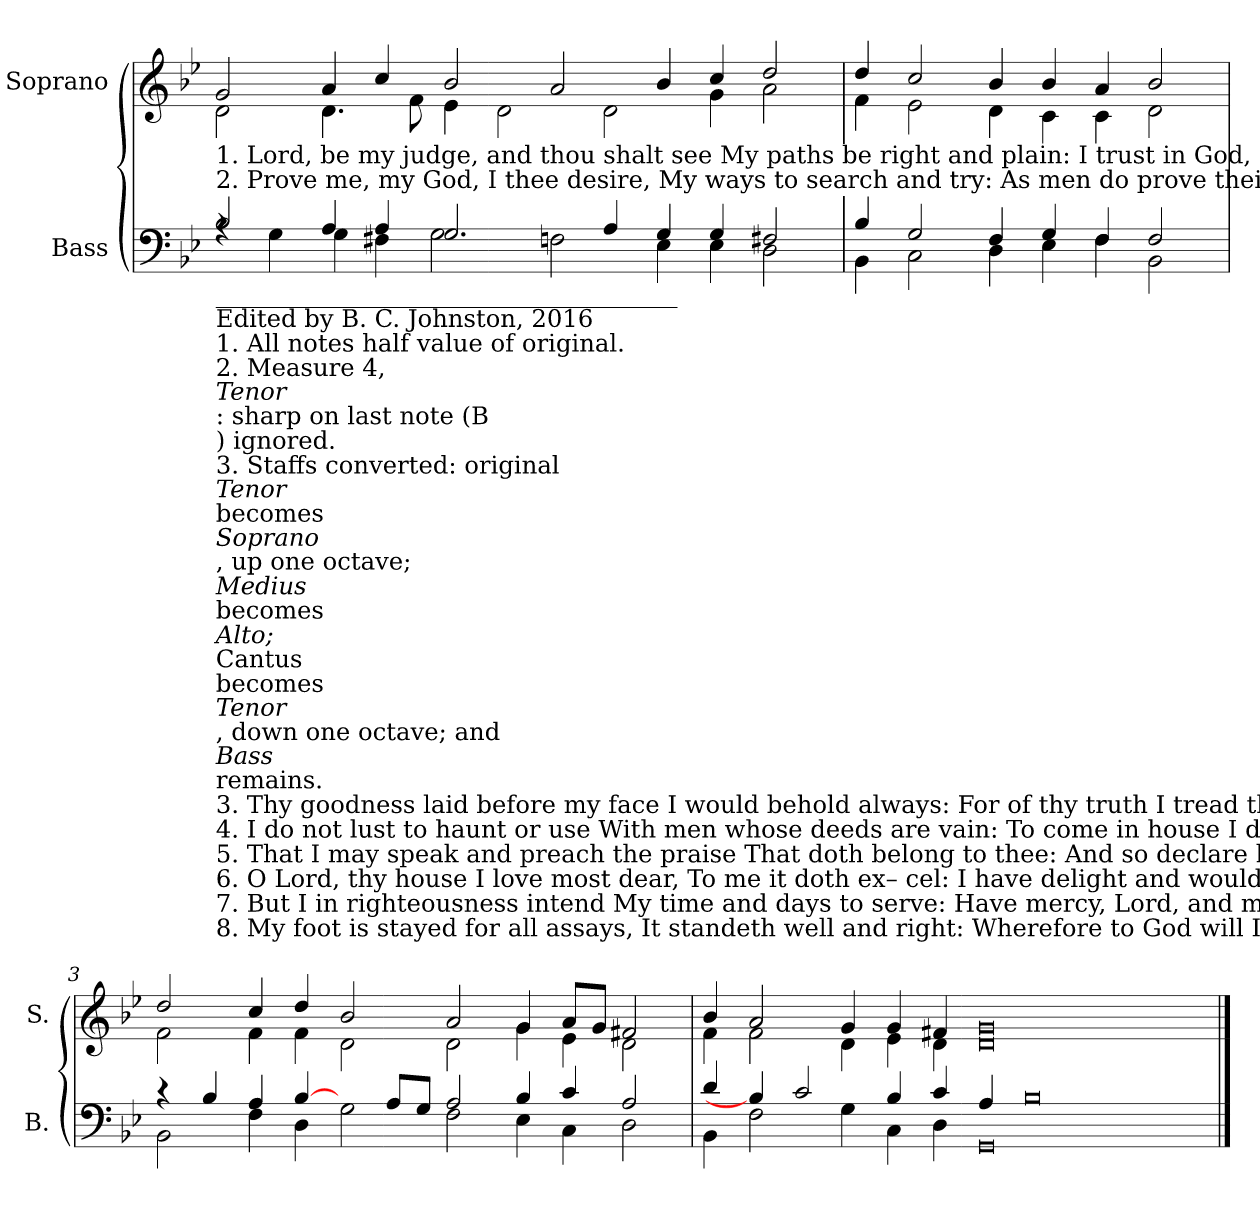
**kern	**kern
*part2	*part1
*staff2	*staff1
*I"Bass	*I"Soprano
*I'B.	*I'S.
*clefF4	*clefG2
*k[b-e-]	*k[b-e-]
=1	=1
*^	*^
!	!	!LO:TX:b:t=1. Lord, be my judge, and thou shalt see   My paths be right and plain&colon; I trust in  God, and hope that he  Will  strength  me  to  remain.	!
!	!	!LO:TX:b:t=2. Prove me, my God, I thee desire, My ways to search and try&colon; As men do prove their gold with fire,    My reins and heart espy.	!
!LO:TX:b:t=______________________________________	!	!	!
!LO:TX:b:t=Edited by B. C. Johnston, 2016	!	!	!
!LO:TX:b:t=1. All notes half value of original.	!	!	!
!LO:TX:b:t=2. Measure 4,	!	!	!
!LO:TX:b:i:t=Tenor	!	!	!
!LO:TX:b:t=&colon; sharp on last note (B	!	!	!
!LO:TX:b:t=) ignored.	!	!	!
!LO:TX:b:t=3. Staffs converted&colon; original	!	!	!
!LO:TX:b:i:t=Tenor	!	!	!
!LO:TX:b:t=becomes	!	!	!
!LO:TX:b:i:t=Soprano	!	!	!
!LO:TX:b:t=, up one octave;	!	!	!
!LO:TX:b:i:t=Medius	!	!	!
!LO:TX:b:t=becomes	!	!	!
!LO:TX:b:i:t=Alto;	!	!	!
!LO:TX:b:t=Cantus	!	!	!
!LO:TX:b:t=becomes	!	!	!
!LO:TX:b:i:t=Tenor	!	!	!
!LO:TX:b:t=, down one octave; and	!	!	!
!LO:TX:b:i:t=Bass	!	!	!
!LO:TX:b:t=remains.	!	!	!
!LO:TX:b:t=3. Thy  goodness  laid  before my face  I would behold always&colon;   For    of thy truth    I   tread  the  trace,    And will do all my days.	!	!	!
!LO:TX:b:t=4.  I  do not lust to haunt or use  With men whose deeds are vain&colon; To come  in house  I do      re  –  fuse     With the deceitful train.	!	!	!
!LO:TX:b:t=5. That I may speak and preach the praise  That doth belong to thee&colon; And so declare how  wondrous  ways   Thou hast been good to me.	!	!	!
!LO:TX:b:t=6.  O Lord, thy house I love most dear,    To me  it doth ex– cel&colon;   I    have delight       and would  be   near    Whereas thy grace dost dwell.	!	!	!
!LO:TX:b:t=7. But  I  in  righteousness  intend   My time and days to serve&colon;  Have mercy, Lord, and me de – fend,    So that I do not swerve.	!	!	!
!LO:TX:b:t=8. My  foot is stayed for all  assays,   It standeth well and right&colon;   Wherefore to God will  I  give   praise,    In  all  the  peoples  sight.	!	!	!
2B-/	4rA	2g/	2d\
.	4G\	.	.
4A/	4G\	4a/	4.d\
4A/	4F#X\	4cc/	.
.	.	.	8f\
2.G/	2G\	2b-/	4e-\
.	.	.	2d\
.	2Fn\	2a/	.
4A/	.	.	2d\
4G/	4E-\	4b-/	.
4G/	4E-\	4cc/	4g\
2F#X/	2D\	2dd/	2a\
=2	=2	=2	=2
4B-/	4BB-\	4dd/	4f\
2G/	2C\	2cc/	2e-\
4F/	4D\	4b-/	4d\
4G/	4E-\	4b-/	4c\
4F/	4F\	4a/	4c\
2F/	2BB-\	2b-/	2d\
=3	=3	=3	=3
4r	2BB-\	2dd/	2f\
4B-/	.	.	.
4A/	4F\	4cc/	4f\
[4B-/	4D\	4dd/	4f\
4ryy	2G\	2b-/	2d\
8A/L	.	.	.
8G/J	.	.	.
2A/	2F\	2a/	2d\
4B-/	4E-\	4g/	4g\
4c/	4C\	8a/L	4e-\
.	.	8g/J	.
2A/	2D\	2f#X/	2d\
=4	=4	=4	=4
4d/	4BB-\	4b-/	4f\
4B-/]	2F\	2a/	2f\
2c/	.	.	.
.	4G\	4g/	4d\
4B-/	4C\	4g/	4e-\
4c/	4D\	4f#X/	4d\
4A/	0GG	0g	0d
0B-	.	.	.
.	4ryy	4ryy	4ryy
*v	*v	*	*
*	*v	*v
==	==
*-	*-
